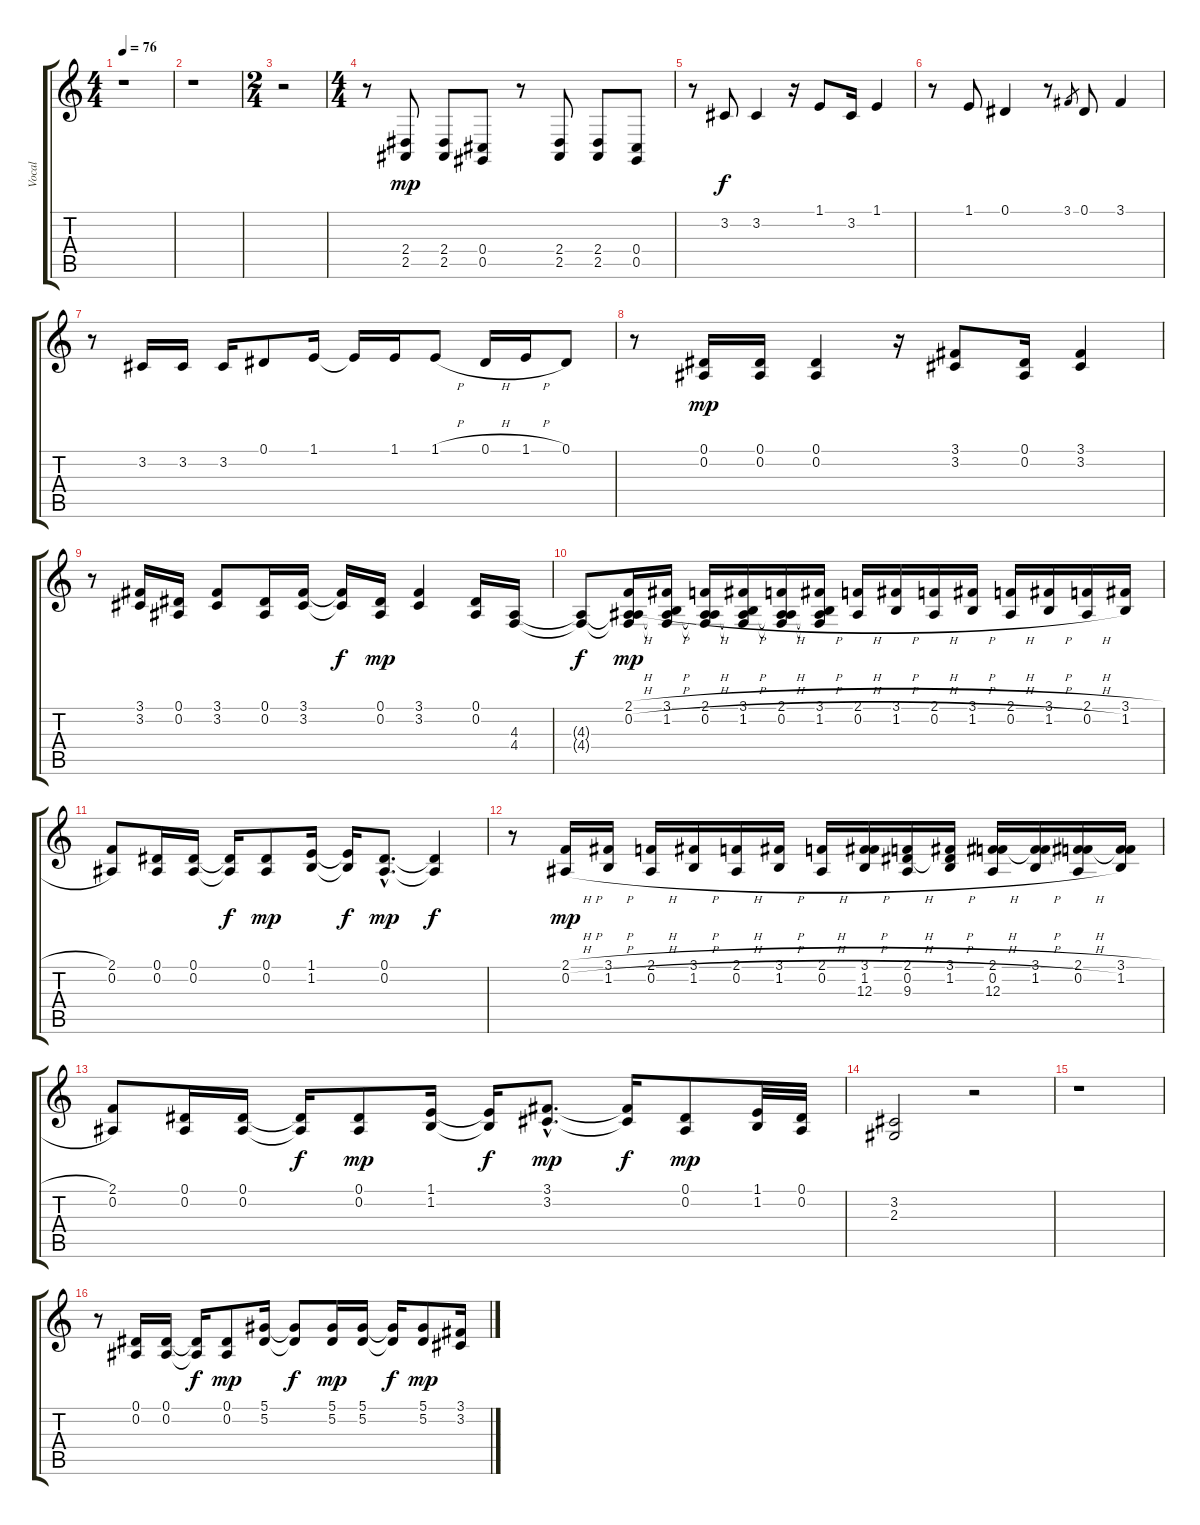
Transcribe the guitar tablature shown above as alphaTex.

\track ("Vocal" "Vocal") {instrument lead8bassandlead}
\staff {score tabs}
\tuning (Eb4 Bb3 Gb3 Db3 Ab2 Eb2) {hide}
\ts (4 4)
\tempo 76
\clef g2
\ks c
r.1{dy mp} |
r.1 |
\ts (2 4)
r.2 |
\ts (4 4)
r.8 (2.4 2.5).8 (2.4 2.5).8 (0.4 0.5).8 r.8 (2.4 2.5).8 (2.4 2.5).8 (0.4 0.5).8 |
r.8 3.2.8{dy f} 3.2.4 r.16 1.1.8 3.2.16 1.1.4 |
r.8 1.1.8 0.1.4 r.8 3.1.8{gr} 0.1.8 3.1.4 |
r.8 3.2.16 3.2.16 3.2.16 0.1.8 1.1.16 1.1{t}.16 1.1.16 1.1{h}.8 0.1{h}.16 1.1{h}.16 0.1.8 |
r.8 (0.1 0.2).16{dy mp} (0.1 0.2).16 (0.1 0.2).4 r.16 (3.1 3.2).8 (0.1 0.2).16 (3.1 3.2).4 |
r.8 (3.1 3.2).16 (0.1 0.2).16 (3.1 3.2).8 (0.1 0.2).16 (3.1 3.2).16 (3.1{t} 3.2{t}).16{dy f} (0.1 0.2).16{dy mp} (3.1 3.2).4 (0.1 0.2).16 (4.3 4.4).16 |
(4.3{t} 4.4{t}).8{dy f} (2.1{h} 0.2{h} 4.3{t} 4.4{t}).16{dy mp} (3.1{h} 1.2{h} 4.3{t} 4.4{t}).16 (2.1{h} 0.2{h} 4.3{t} 4.4{t}).16 (3.1{h} 1.2{h} 4.3{t} 4.4{t}).16 (2.1{h} 0.2{h} 4.3{t} 4.4{t}).16 (3.1{h} 1.2{h} 4.3{t} 4.4{t}).16 (2.1{h} 0.2{h}).16 (3.1{h} 1.2{h}).16 (2.1{h} 0.2{h}).16 (3.1{h} 1.2{h}).16 (2.1{h} 0.2{h}).16 (3.1{h} 1.2{h}).16 (2.1{h} 0.2{h}).16 (3.1{h} 1.2).16 |
(2.1 0.2).8 (0.1 0.2).16 (0.1 0.2).16 (0.1{t} 0.2{t}).16{dy f} (0.1 0.2).8{dy mp} (1.1 1.2).16 (1.1{t} 1.2{t}).16{dy f} (0.1{hac} 0.2{hac}).8{d dy mp} (0.1{t} 0.2{t}).4{dy f} |
r.8 (2.1{h} 0.2{h}).16{dy mp} (3.1{h} 1.2{h}).16 (2.1{h} 0.2{h}).16 (3.1{h} 1.2{h}).16 (2.1{h} 0.2{h}).16 (3.1{h} 1.2{h}).16 (2.1{h} 0.2{h}).16 (3.1{h} 1.2{h} 12.3).16 (2.1{h} 0.2{h} 9.3).16 (3.1{h} 1.2{h} 9.3{t}).16 (2.1{h} 0.2{h} 12.3).16 (3.1{h} 1.2{h} 12.3{t}).16 (2.1{h} 0.2{h} 12.3{t}).16 (3.1{h} 1.2 12.3{t}).16 |
(2.1 0.2).8 (0.1 0.2).16 (0.1 0.2).16 (0.1{t} 0.2{t}).16{dy f} (0.1 0.2).8{dy mp} (1.1 1.2).16 (1.1{t} 1.2{t}).16{dy f} (3.1{hac} 3.2{hac}).8{d dy mp} (3.1{t} 3.2{t}).16{dy f} (0.1 0.2).8{dy mp} (1.1 1.2).32 (0.1 0.2).32 |
(3.2 2.3).2 r.2 |
r.1 |
r.8 (0.1 0.2).16 (0.1 0.2).16 (0.1{t} 0.2{t}).16{dy f} (0.1 0.2).8{dy mp} (5.1 5.2).16 (5.1{t} 5.2{t}).8{dy f} (5.1 5.2).16{dy mp} (5.1 5.2).16 (5.1{t} 5.2{t}).16{dy f} (5.1 5.2).8{dy mp} (3.1 3.2).16
